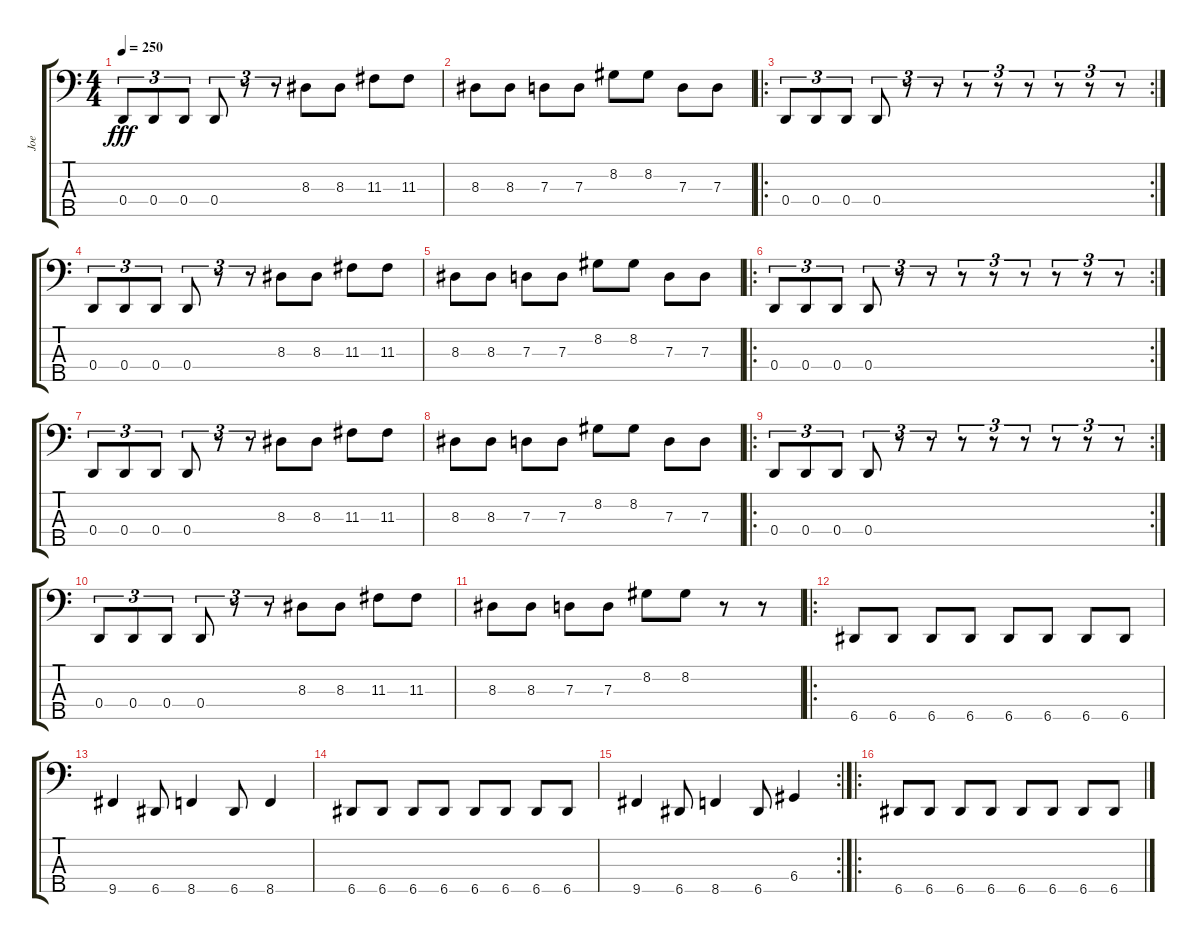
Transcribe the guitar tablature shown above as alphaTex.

\track ("Joe" "Joe") {instrument electricbasspick}
\staff {score tabs}
\tuning (F2 C2 G1 D1 A0) {hide}
\ts (4 4)
\tempo 250
\clef f4
\ks c
0.4.8{tu (3 2) dy fff} 0.4.8{tu (3 2)} 0.4.8{tu (3 2)} 0.4.8{tu (3 2)} r.8{tu (3 2)} r.8{tu (3 2)} 8.3.8 8.3.8 11.3.8 11.3.8 |
8.3.8 8.3.8 7.3.8 7.3.8 8.2.8 8.2.8 7.3.8 7.3.8 |
\ro
\rc 2
0.4.8{tu (3 2)} 0.4.8{tu (3 2)} 0.4.8{tu (3 2)} 0.4.8{tu (3 2)} r.8{tu (3 2)} r.8{tu (3 2)} r.8{tu (3 2)} r.8{tu (3 2)} r.8{tu (3 2)} r.8{tu (3 2)} r.8{tu (3 2)} r.8{tu (3 2)} |
0.4.8{tu (3 2)} 0.4.8{tu (3 2)} 0.4.8{tu (3 2)} 0.4.8{tu (3 2)} r.8{tu (3 2)} r.8{tu (3 2)} 8.3.8 8.3.8 11.3.8 11.3.8 |
8.3.8 8.3.8 7.3.8 7.3.8 8.2.8 8.2.8 7.3.8 7.3.8 |
\ro
\rc 2
0.4.8{tu (3 2)} 0.4.8{tu (3 2)} 0.4.8{tu (3 2)} 0.4.8{tu (3 2)} r.8{tu (3 2)} r.8{tu (3 2)} r.8{tu (3 2)} r.8{tu (3 2)} r.8{tu (3 2)} r.8{tu (3 2)} r.8{tu (3 2)} r.8{tu (3 2)} |
0.4.8{tu (3 2)} 0.4.8{tu (3 2)} 0.4.8{tu (3 2)} 0.4.8{tu (3 2)} r.8{tu (3 2)} r.8{tu (3 2)} 8.3.8 8.3.8 11.3.8 11.3.8 |
8.3.8 8.3.8 7.3.8 7.3.8 8.2.8 8.2.8 7.3.8 7.3.8 |
\ro
\rc 2
0.4.8{tu (3 2)} 0.4.8{tu (3 2)} 0.4.8{tu (3 2)} 0.4.8{tu (3 2)} r.8{tu (3 2)} r.8{tu (3 2)} r.8{tu (3 2)} r.8{tu (3 2)} r.8{tu (3 2)} r.8{tu (3 2)} r.8{tu (3 2)} r.8{tu (3 2)} |
0.4.8{tu (3 2)} 0.4.8{tu (3 2)} 0.4.8{tu (3 2)} 0.4.8{tu (3 2)} r.8{tu (3 2)} r.8{tu (3 2)} 8.3.8 8.3.8 11.3.8 11.3.8 |
8.3.8 8.3.8 7.3.8 7.3.8 8.2.8 8.2.8 r.8 r.8 |
\ro
6.5.8 6.5.8 6.5.8 6.5.8 6.5.8 6.5.8 6.5.8 6.5.8 |
9.5.4 6.5.8 8.5.4 6.5.8 8.5.4 |
6.5.8 6.5.8 6.5.8 6.5.8 6.5.8 6.5.8 6.5.8 6.5.8 |
\rc 2
9.5.4 6.5.8 8.5.4 6.5.8 6.4.4 |
\ro
6.5.8 6.5.8 6.5.8 6.5.8 6.5.8 6.5.8 6.5.8 6.5.8
